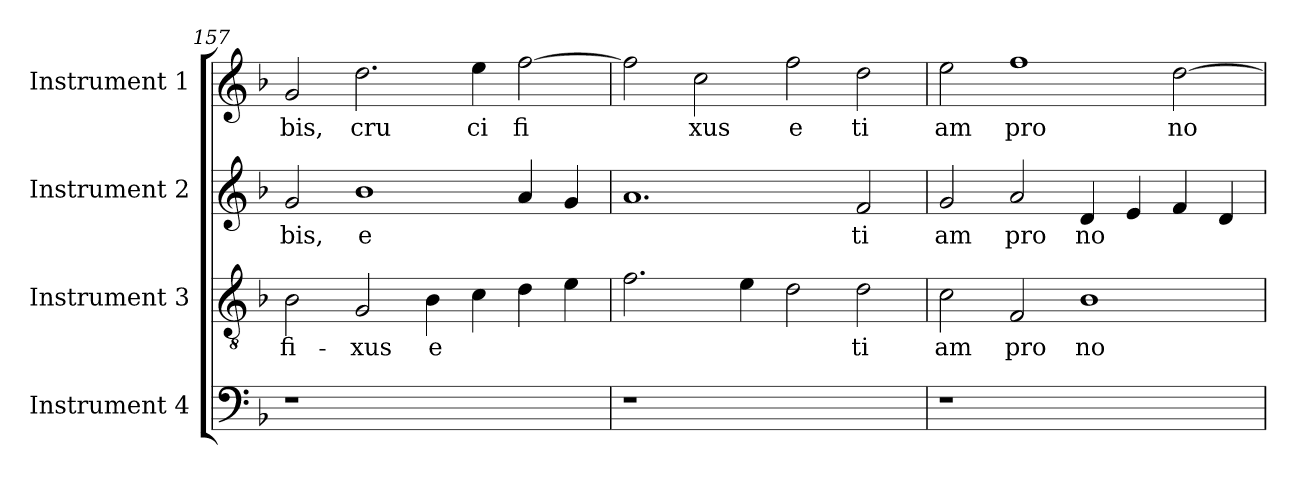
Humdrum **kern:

**kern	**kern	**text	**kern	**text	**kern	**text
*part4	*part3	*part3	*part2	*part2	*part1	*part1
*staff4	*staff3	*staff3	*staff2	*staff2	*staff1	*staff1
*I"Instrument 4	*I"Instrument 3	*	*I"Instrument 2	*	*I"Instrument 1	*
*clefF4	*clefGv2	*	*clefG2	*	*clefG2	*
*k[b-]	*k[b-]	*	*k[b-]	*	*k[b-]	*
*F:	*F:	*	*F:	*	*F:	*
=157	=157	=157	=157	=157	=157	=157
!	!	!LO:LY:b:cj	!	!LO:LY:b:cj	!	!LO:LY:b:cj
1r	2B-\	-fi-	2g/	bis,	2g/	bis,
!	!	!LO:LY:b:cj	!	!LO:LY:b:cj	!	!LO:LY:b:cj
.	2G/	-xus	1b-	e	2.dd\	cru
!	!	!LO:LY:b:cj	!	!	!	!
1ryy	4B-\	e-	.	.	.	.
!	!	!LO:LY:b:cj	!	!	!	!LO:LY:b:cj
.	4c\	--	.	.	4ee\	ci
!	!	!LO:LY:b:cj	!	!LO:LY:b:cj	!	!LO:LY:b:cj
.	4d\	--	4a/	.	[<2ff\	fi
!	!	!LO:LY:b:cj	!	!LO:LY:b:cj	!	!
.	4e\	--	4g/	.	.	.
!!LO:LB:g=z
=158	=158	=158	=158	=158	=158	=158
!	!	!LO:LY:b:cj	!	!LO:LY:b:cj	!	!LO:LY:b:cj
1r	2.f\	--	1.a	.	2ff\]	.
!	!	!	!	!	!	!LO:LY:b:cj
.	.	.	.	.	2cc\	xus
!	!	!LO:LY:b:cj	!	!	!	!
.	4e\	--	.	.	.	.
!	!	!LO:LY:b:cj	!	!	!	!LO:LY:b:cj
1ryy	2d\	--	.	.	2ff\	e
!	!	!LO:LY:b:cj	!	!LO:LY:b:cj	!	!LO:LY:b:cj
.	2d\	-ti	2f/	ti	2dd\	ti
=159	=159	=159	=159	=159	=159	=159
!	!	!LO:LY:b:cj	!	!LO:LY:b:cj	!	!LO:LY:b:cj
1r	2c\	am	2g/	am	2ee\	am
!	!	!LO:LY:b:cj	!	!LO:LY:b:cj	!	!LO:LY:b:cj
.	2F/	pro	2a/	pro	1ff	pro
!	!	!LO:LY:b:cj	!	!LO:LY:b:cj	!	!
1ryy	1B-	no	4d/	no	.	.
!	!	!	!	!LO:LY:b:cj	!	!
.	.	.	4e/	.	.	.
!	!	!	!	!LO:LY:b:cj	!	!LO:LY:b:cj
.	.	.	4f/	.	[>2dd\	no
!	!	!	!	!LO:LY:b:cj	!	!
.	.	.	4d/	.	.	.
=	=	=	=	=	=	=
*-	*-	*-	*-	*-	*-	*-
